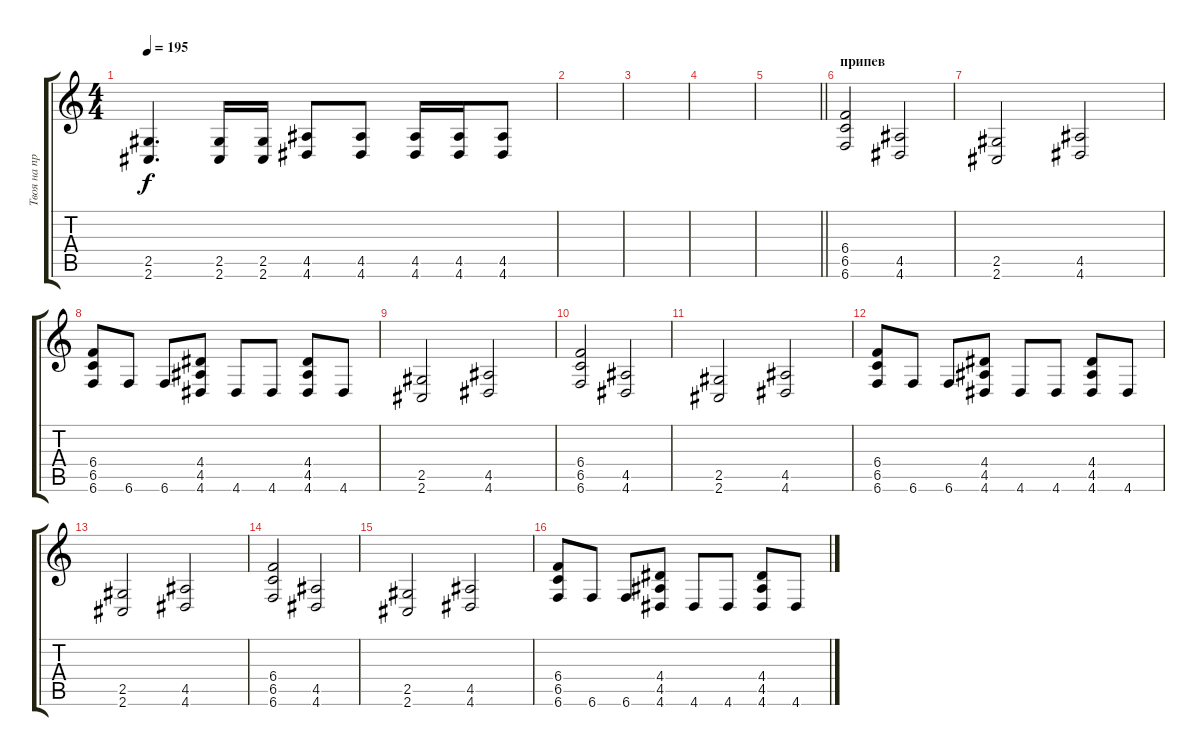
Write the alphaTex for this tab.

\track ("Твоя на припев и соло" "Твоя на пр") {instrument distortionguitar}
\staff {score tabs}
\tuning (Db4 Ab3 E3 B2 Gb2 B1) {hide}
\ts (4 4)
\tempo 195
\clef g2
\ks c
(2.5 2.6).4{d dy f} (2.5 2.6).16 (2.5 2.6).16 (4.5 4.6).8 (4.5 4.6).8 (4.5 4.6).16 (4.5 4.6).16 (4.5 4.6).8 |
|
|
|
\barLineRight lightlight
|
\section ("" "припев")
(6.4 6.5 6.6).2 (4.5 4.6).2 |
(2.5 2.6).2 (4.5 4.6).2 |
(6.4 6.5 6.6).8 6.6.8 6.6.8 (4.4 4.5 4.6).8 4.6.8 4.6.8 (4.4 4.5 4.6).8 4.6.8 |
(2.5 2.6).2 (4.5 4.6).2 |
(6.4 6.5 6.6).2 (4.5 4.6).2 |
(2.5 2.6).2 (4.5 4.6).2 |
(6.4 6.5 6.6).8 6.6.8 6.6.8 (4.4 4.5 4.6).8 4.6.8 4.6.8 (4.4 4.5 4.6).8 4.6.8 |
(2.5 2.6).2 (4.5 4.6).2 |
(6.4 6.5 6.6).2 (4.5 4.6).2 |
(2.5 2.6).2 (4.5 4.6).2 |
(6.4 6.5 6.6).8 6.6.8 6.6.8 (4.4 4.5 4.6).8 4.6.8 4.6.8 (4.4 4.5 4.6).8 4.6.8
